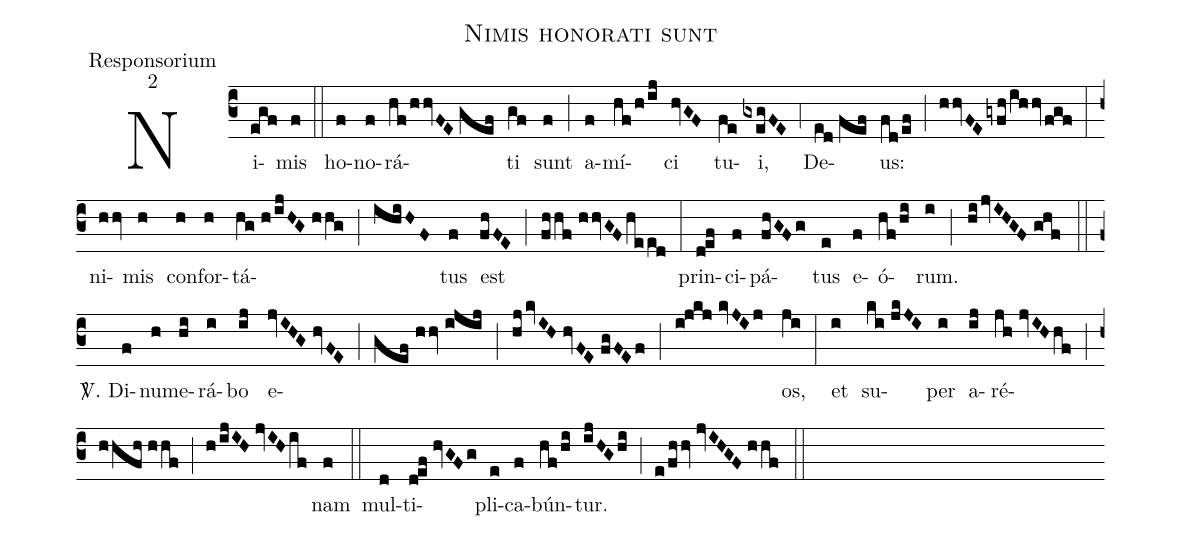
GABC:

name:Nimis honorati sunt;
office-part:Responsorium;
mode:2;
%%
(c3) Ni(egf)mis(f) (::)
ho(f)no(f)rá(hf/hhvFE//gef)ti(gf) sunt(f) (;) a(f)mí(hf/h/ij)ci(hvGF) tu(fe)i,(gxegFE) (,4) De(ed//fef)us:(fd/ef) (;) (hhvFE/gyfh/ihhv/fgf) (:)
ni(hhv)mis(h) con(h)for(h)tá(hg//h/ijHG//hhg)(;)(ihiHF)tus(f) est(fhFE) (;) (fhhf//hhvGF/heed) (:)
prin(d!ef)ci(f)pá(fhGFg)tus(e) e(f)ó(hf/hi)rum.(i) (;) (hi/jvIHGF//ghf) (::)

<sp>V/</sp>. Di(f)nu(h)me(hi)rá(i)bo(ij) e(jvIHG//hvFE)(;)(gef//hhv//ijij)(;)(hj/kvIH//hvFE//fgFEf)(;)(i!jkj//kvJIj)os,(ji) (:)
et(i) su(ki//jkJI)per(i) a(ij)ré(jh//jvIH/hf)(;)(hhfh//hhf)(;)(h/ijIH//jvIH/if)nam(f) (::)
mul(d)ti(d!ef//hvGFg)pli(e)ca(f)bún(hf/hi)tur.(ijHG/hi) (;) (e/fhhv//jvIHGF//hhf) (::)
